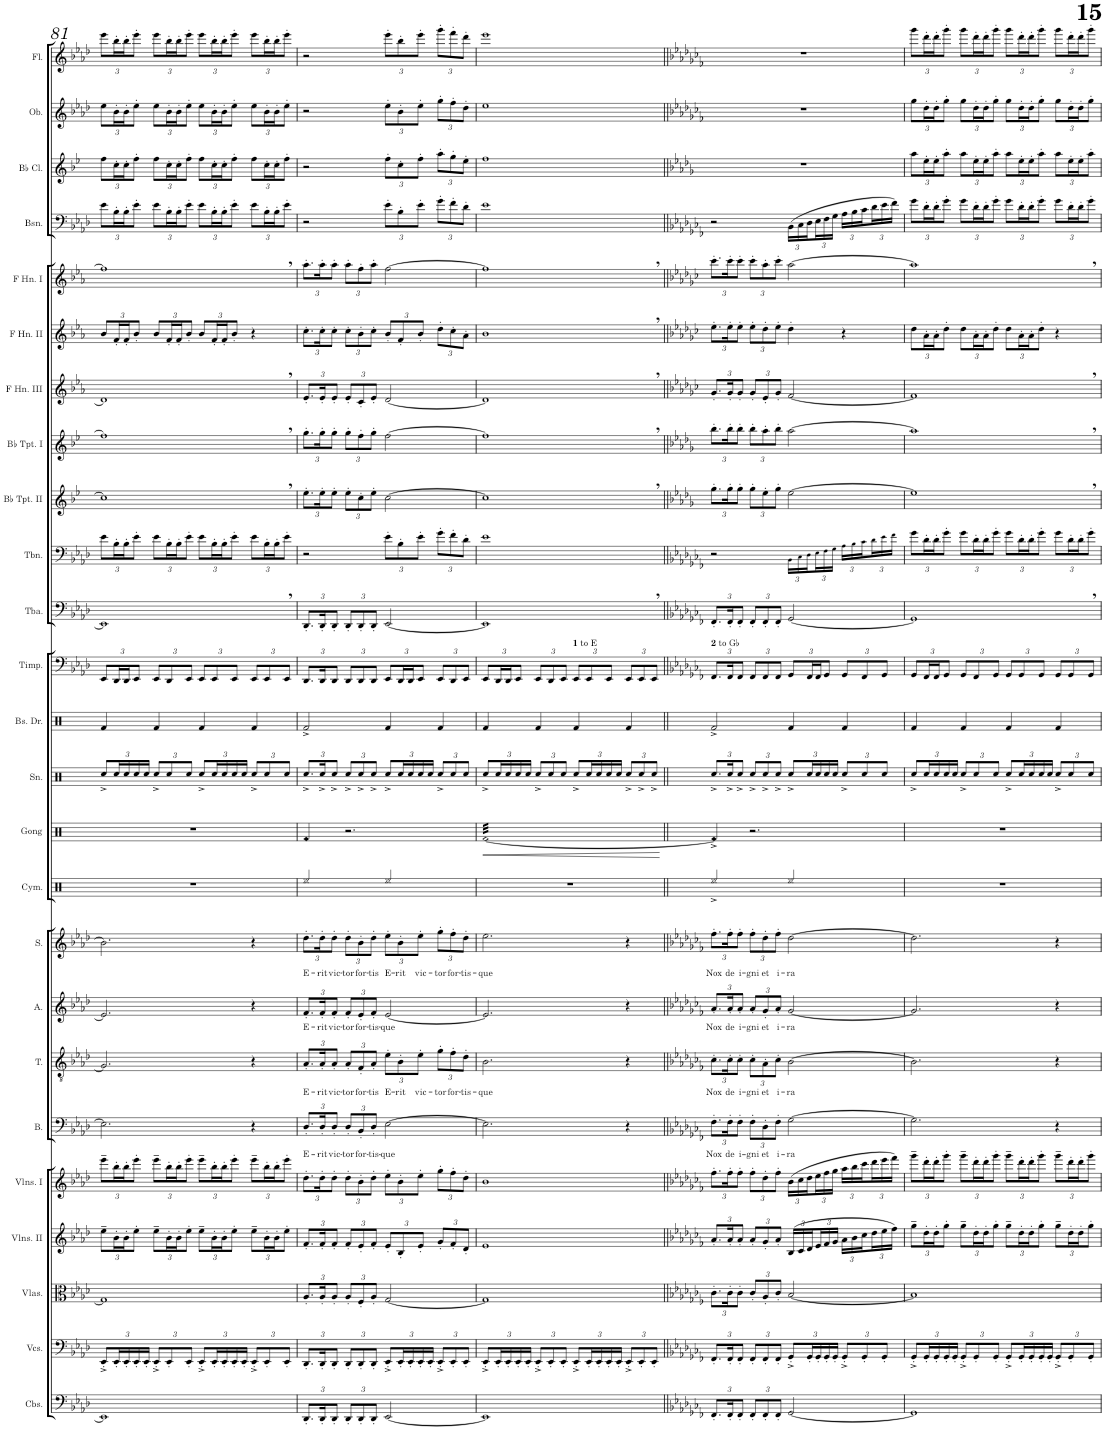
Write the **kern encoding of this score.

**kern	**kern	**kern	**kern	**kern	**kern	**text	**kern	**text	**kern	**text	**kern	**text	**kern	**kern	**dynam	**kern	**kern	**kern	**kern	**kern	**kern	**kern	**kern	**kern	**kern	**kern	**kern	**kern	**kern
*part25	*part24	*part23	*part22	*part21	*part20	*part20	*part19	*part19	*part18	*part18	*part17	*part17	*part16	*part15	*part15	*part14	*part13	*part12	*part11	*part10	*part9	*part8	*part7	*part6	*part5	*part4	*part3	*part2	*part1
*staff25	*staff24	*staff23	*staff22	*staff21	*staff20	*staff20	*staff19	*staff19	*staff18	*staff18	*staff17	*staff17	*staff16	*staff15	*staff15	*staff14	*staff13	*staff12	*staff11	*staff10	*staff9	*staff8	*staff7	*staff6	*staff5	*staff4	*staff3	*staff2	*staff1
*I"Contrabasses	*I"Violoncellos	*I"Violas	*I"Violins II	*I"Violins I	*I"Bass	*	*I"Tenor	*	*I"Alto	*	*I"Soprano	*	*I"Cymbals	*I"Gong	*	*I"Snare Drum	*I"Bass Drum	*I"Timpani	*I"Tuba	*I"Trombone	*I"Bb Trumpet II	*I"Bb Trumpet I	*I"F Horn III	*I"F Horn II	*I"F Horn I	*I"Bassoon	*I"Bb Clarinet	*I"Oboe	*I"Flute
*I'Cbs.	*I'Vcs.	*I'Vlas.	*I'Vlns. II	*I'Vlns. I	*I'B.	*	*I'T.	*	*I'A.	*	*I'S.	*	*I'Cym.	*I'Gong	*	*I'Sn.	*I'Bs. Dr.	*I'Timp.	*I'Tba.	*I'Tbn.	*I'Bb Tpt. II	*I'Bb Tpt. I	*I'F Hn. III	*I'F Hn. II	*I'F Hn. I	*I'Bsn.	*I'Bb Cl.	*I'Ob.	*I'Fl.
!!LO:PB:g=z
*clefF4	*clefF4	*clefC3	*clefG2	*clefG2	*clefF4	*	*clefGv2	*	*clefG2	*	*clefG2	*	*clefX	*clefX	*	*clefX	*clefX	*clefF4	*clefF4	*clefF4	*clefG2	*clefG2	*clefG2	*clefG2	*clefG2	*clefF4	*clefG2	*clefG2	*clefG2
*Trd7c12	*	*	*	*	*	*	*	*	*	*	*	*	*	*	*	*	*	*	*Trd7c12	*	*Trd1c2	*Trd1c2	*Trd4c7	*Trd4c7	*Trd4c7	*	*Trd1c2	*	*
*k[b-e-a-d-]	*k[b-e-a-d-]	*k[b-e-a-d-]	*k[b-e-a-d-]	*k[b-e-a-d-]	*k[b-e-a-d-]	*	*k[b-e-a-d-]	*	*k[b-e-a-d-]	*	*k[b-e-a-d-]	*	*k[]	*k[]	*	*k[]	*k[]	*k[b-e-a-d-]	*k[b-e-a-d-]	*k[b-e-a-d-]	*k[b-e-]	*k[b-e-]	*k[b-e-a-]	*k[b-e-a-]	*k[b-e-a-]	*k[b-e-a-d-]	*k[b-e-]	*k[b-e-a-d-]	*k[b-e-a-d-]
*M4/4	*M4/4	*M4/4	*M4/4	*M4/4	*M4/4	*	*M4/4	*	*M4/4	*	*M4/4	*	*M4/4	*M4/4	*	*M4/4	*M4/4	*M4/4	*M4/4	*M4/4	*M4/4	*M4/4	*M4/4	*M4/4	*M4/4	*M4/4	*M4/4	*M4/4	*M4/4
*	*Xbrackettup	*	*Xbrackettup	*Xbrackettup	*	*	*	*	*	*	*	*	*	*	*	*Xbrackettup	*	*Xbrackettup	*	*Xbrackettup	*	*	*	*Xbrackettup	*	*Xbrackettup	*Xbrackettup	*Xbrackettup	*Xbrackettup
=81	=81	=81	=81	=81	=81	=81	=81	=81	=81	=81	=81	=81	=81	=81	=81	=81	=81	=81	=81	=81	=81	=81	=81	=81	=81	=81	=81	=81	=81
1EE-]	12EE-'^/L	1G]	12ee-~\L	12eee-~\L	2.E-\]	.	2.G/]	.	2.e-/]	.	2.b-\]	.	1r	1r	.	12Rcc^/L	4Rf/	12EE-/L	1EE-,]	12e-\L	1cc,]	1ff,]	1d,]	12b-/L	1ff,]	12e-\L	12ff\L	12ee-\L	12eee-\L
.	24EE-'/L	.	24b-'\L	24bb-'\L	.	.	.	.	.	.	.	.	.	.	.	24Rcc/L	.	24DD-/L	.	24B-'\L	.	.	.	24f'/L	.	24B-'\L	24cc'\L	24b-'\L	24bb-'\L
.	24EE-'/	.	24b-'\J	24bb-'\J	.	.	.	.	.	.	.	.	.	.	.	24Rcc/	.	24DD-/J	.	24B-'\J	.	.	.	24f'/J	.	24B-'\J	24cc'\J	24b-'\J	24bb-'\J
.	24EE-'/	.	12ee-'\J	12eee-'\J	.	.	.	.	.	.	.	.	.	.	.	24Rcc/	.	12EE-/J	.	12e-'\J	.	.	.	12b-'/J	.	12e-'\J	12ff'\J	12ee-'\J	12eee-'\J
.	24EE-'/JJ	.	.	.	.	.	.	.	.	.	.	.	.	.	.	24Rcc/JJ	.	.	.	.	.	.	.	.	.	.	.	.	.
.	12EE-'^/L	.	12ee-~\L	12eee-~\L	.	.	.	.	.	.	.	.	.	.	.	12Rcc^/L	4Rf/	12EE-/L	.	12e-\L	.	.	.	12b-/L	.	12e-\L	12ff\L	12ee-\L	12eee-\L
.	12EE-'/	.	24b-'\L	24bb-'\L	.	.	.	.	.	.	.	.	.	.	.	12Rcc/	.	12DD-/	.	24B-'\L	.	.	.	24f'/L	.	24B-'\L	24cc'\L	24b-'\L	24bb-'\L
.	.	.	24b-'\J	24bb-'\J	.	.	.	.	.	.	.	.	.	.	.	.	.	.	.	24B-'\J	.	.	.	24f'/J	.	24B-'\J	24cc'\J	24b-'\J	24bb-'\J
.	12EE-'/J	.	12ee-'\J	12eee-'\J	.	.	.	.	.	.	.	.	.	.	.	12Rcc/J	.	12EE-/J	.	12e-'\J	.	.	.	12b-'/J	.	12e-'\J	12ff'\J	12ee-'\J	12eee-'\J
.	12EE-'^/L	.	12ee-~\L	12eee-~\L	.	.	.	.	.	.	.	.	.	.	.	12Rcc^/L	4Rf/	12EE-/L	.	12e-\L	.	.	.	12b-/L	.	12e-\L	12ff\L	12ee-\L	12eee-\L
.	24EE-'/L	.	24b-'\L	24bb-'\L	.	.	.	.	.	.	.	.	.	.	.	24Rcc/L	.	12EE-/	.	24B-'\L	.	.	.	24f'/L	.	24B-'\L	24cc'\L	24b-'\L	24bb-'\L
.	24EE-'/	.	24b-'\J	24bb-'\J	.	.	.	.	.	.	.	.	.	.	.	24Rcc/	.	.	.	24B-'\J	.	.	.	24f'/J	.	24B-'\J	24cc'\J	24b-'\J	24bb-'\J
.	24EE-'/	.	12ee-'\J	12eee-'\J	.	.	.	.	.	.	.	.	.	.	.	24Rcc/	.	12EE-/J	.	12e-'\J	.	.	.	12b-'/J	.	12e-'\J	12ff'\J	12ee-'\J	12eee-'\J
.	24EE-'/JJ	.	.	.	.	.	.	.	.	.	.	.	.	.	.	24Rcc/JJ	.	.	.	.	.	.	.	.	.	.	.	.	.
.	12EE-'^/L	.	12ee-~\L	12eee-~\L	4r	.	4r	.	4r	.	4r	.	.	.	.	12Rcc^/L	4Rf/	12EE-/L	.	12e-\L	.	.	.	4r	.	12e-\L	12ff\L	12ee-\L	12eee-\L
.	12EE-'/	.	24b-'\L	24bb-'\L	.	.	.	.	.	.	.	.	.	.	.	12Rcc/	.	12EE-/	.	24B-'\L	.	.	.	.	.	24B-'\L	24cc'\L	24b-'\L	24bb-'\L
.	.	.	24b-'\J	24bb-'\J	.	.	.	.	.	.	.	.	.	.	.	.	.	.	.	24B-'\J	.	.	.	.	.	24B-'\J	24cc'\J	24b-'\J	24bb-'\J
.	12EE-'/J	.	12ee-'\J	12eee-'\J	.	.	.	.	.	.	.	.	.	.	.	12Rcc/J	.	12EE-/J	.	12e-'\J	.	.	.	.	.	12e-'\J	12ff'\J	12ee-'\J	12eee-'\J
=82	=82	=82	=82	=82	=82	=82	=82	=82	=82	=82	=82	=82	=82	=82	=82	=82	=82	=82	=82	=82	=82	=82	=82	=82	=82	=82	=82	=82	=82
*Xbrackettup	*	*Xbrackettup	*	*	*Xbrackettup	*	*	*	*	*	*	*	*	*	*	*	*	*	*	*	*	*	*	*	*	*	*	*	*
!	!	!	!	!	!	!LO:LY:b	!	!	!	!	!	!	!	!	!	!	!	!	!	!	!	!	!	!	!	!	!	!	!
*	*	*	*	*	*	*	*Xbrackettup	*	*	*	*	*	*	*	*	*	*	*	*	*	*	*	*	*	*	*	*	*	*
!	!	!	!	!	!	!	!	!LO:LY:b	!	!	!	!	!	!	!	!	!	!	!	!	!	!	!	!	!	!	!	!	!
*	*	*	*	*	*	*	*	*	*Xbrackettup	*	*	*	*	*	*	*	*	*	*	*	*	*	*	*	*	*	*	*	*
!	!	!	!	!	!	!	!	!	!	!LO:LY:b	!	!	!	!	!	!	!	!	!	!	!	!	!	!	!	!	!	!	!
*	*	*	*	*	*	*	*	*	*	*	*Xbrackettup	*	*	*	*	*	*	*	*	*	*	*	*	*	*	*	*	*	*
!	!	!	!	!	!	!	!	!	!	!	!	!LO:LY:b	!	!LO:N:head=diamond	!	!	!	!	!	!	!	!	!	!	!	!	!	!	!
*	*	*	*	*	*	*	*	*	*	*	*	*	*	*	*	*	*	*	*Xbrackettup	*	*Xbrackettup	*Xbrackettup	*Xbrackettup	*	*Xbrackettup	*	*	*	*
12.DD-'/L	12.DD-'/L	12.A-'/L	12.f'/L	12.dd-'\L	12.D-'/L	E-	12.A-'/L	E-	12.f'/L	E-	12.dd-'\L	E-	2Ree/	4Rf/	.	12.Rcc^/L	2Rf^/	12.DD-/L	12.DD-'/L	2r	12.ee-'\L	12.gg'\L	12.e-'/L	12.cc'\L	12.aa-'\L	2r	2r	2r	2r
!	!	!	!	!	!	!LO:LY:b	!	!LO:LY:b	!	!LO:LY:b	!	!LO:LY:b	!	!	!	!	!	!	!	!	!	!	!	!	!	!	!	!	!
24DD-'/K	24DD-'/K	24A-'/K	24f'/K	24dd-'\K	24D-'/K	-rit	24A-'/K	-rit	24f'/K	-rit	24dd-'\K	-rit	.	.	.	24Rcc^/K	.	24DD-/K	24DD-'/K	.	24ee-'\K	24gg'\K	24e-'/K	24cc'\K	24aa-'\K	.	.	.	.
!	!	!	!	!	!	!LO:LY:b	!	!LO:LY:b	!	!LO:LY:b	!	!LO:LY:b	!	!	!	!	!	!	!	!	!	!	!	!	!	!	!	!	!
12DD-'/J	12DD-'/J	12A-'/J	12f'/J	12dd-'\J	12D-'/J	vic-	12A-'/J	vic-	12f'/J	vic-	12dd-'\J	vic-	.	.	.	12Rcc^/J	.	12DD-/J	12DD-'/J	.	12ee-'\J	12gg'\J	12e-'/J	12cc'\J	12aa-'\J	.	.	.	.
!	!	!	!	!	!	!LO:LY:b	!	!LO:LY:b	!	!LO:LY:b	!	!LO:LY:b	!	!	!	!	!	!	!	!	!	!	!	!	!	!	!	!	!
12DD-'/L	12DD-'/L	12A-'/L	12f'/L	12dd-'\L	12D-'/L	-tor	12A-'/L	-tor	12f'/L	-tor	12dd-'\L	-tor	.	2.r	.	12Rcc^/L	.	12DD-/L	12DD-'/L	.	12ee-'\L	12gg'\L	12e-'/L	12cc'\L	12aa-'\L	.	.	.	.
!	!	!	!	!	!	!LO:LY:b	!	!LO:LY:b	!	!LO:LY:b	!	!LO:LY:b	!	!	!	!	!	!	!	!	!	!	!	!	!	!	!	!	!
12DD-'/	12DD-'/	12F'/	12e-'/	12b-'\	12BB-'/	for-	12F'/	for-	12e-'/	for-	12b-'\	for-	.	.	.	12Rcc^/	.	12DD-/	12DD-'/	.	12cc'\	12ff'\	12c'/	12b-'\	12ff'\	.	.	.	.
!	!	!	!	!	!	!LO:LY:b	!	!LO:LY:b	!	!LO:LY:b	!	!LO:LY:b	!	!	!	!	!	!	!	!	!	!	!	!	!	!	!	!	!
12DD-'/J	12DD-'/J	12A-'/J	12f'/J	12dd-'\J	12D-'/J	-tis-	12A-'/J	-tis	12f'/J	-tis-	12dd-'\J	-tis	.	.	.	12Rcc^/J	.	12DD-/J	12DD-'/J	.	12ee-'\J	12gg'\J	12e-'/J	12cc'\J	12aa-'\J	.	.	.	.
!	!	!	!	!	!	!LO:LY:b	!	!LO:LY:b	!	!LO:LY:b	!	!LO:LY:b	!	!	!	!	!	!	!	!	!	!	!	!	!	!	!	!	!
[2EE-/	12EE-'^/L	[2G/	12e-'/L	12ee-'\L	[2E-\	-que	12e-'\L	E-	[2e-/	-que	12ee-'\L	E-	2Ree/	.	.	12Rcc^/L	4Rf/	12EE-/L	[2EE-/	12e-'\L	[2cc\	[2ff\	[2d/	12b-'/L	[2ff\	12e-'\L	12ff'\L	12ee-'\L	12eee-'\L
!	!	!	!	!	!	!	!	!LO:LY:b	!	!	!	!LO:LY:b	!	!	!	!	!	!	!	!	!	!	!	!	!	!	!	!	!
.	24EE-'/L	.	12B-'/	12b-'\	.	.	12B-'\	-rit	.	.	12b-'\	-rit	.	.	.	24Rcc/L	.	24DD-/L	.	12B-'\	.	.	.	12f'/	.	12B-'\	12cc'\	12b-'\	12bb-'\
.	24EE-'/	.	.	.	.	.	.	.	.	.	.	.	.	.	.	24Rcc/	.	24DD-/J	.	.	.	.	.	.	.	.	.	.	.
!	!	!	!	!	!	!	!	!LO:LY:b	!	!	!	!LO:LY:b	!	!	!	!	!	!	!	!	!	!	!	!	!	!	!	!	!
.	24EE-'/	.	12e-'/J	12ee-'\J	.	.	12e-'\J	vic-	.	.	12ee-'\J	vic-	.	.	.	24Rcc/	.	12EE-/J	.	12e-'\J	.	.	.	12b-'/J	.	12e-'\J	12ff'\J	12ee-'\J	12eee-'\J
.	24EE-'/JJ	.	.	.	.	.	.	.	.	.	.	.	.	.	.	24Rcc/JJ	.	.	.	.	.	.	.	.	.	.	.	.	.
!	!	!	!	!	!	!	!	!LO:LY:b	!	!	!	!LO:LY:b	!	!	!	!	!	!	!	!	!	!	!	!	!	!	!	!	!
.	12EE-'^/L	.	12g'/L	12gg'\L	.	.	12g'\L	-tor	.	.	12gg'\L	-tor	.	.	.	12Rcc^/L	4Rf/	12EE-/L	.	12g'\L	.	.	.	12dd'\L	.	12g'\L	12aa'\L	12gg'\L	12ggg'\L
!	!	!	!	!	!	!	!	!LO:LY:b	!	!	!	!LO:LY:b	!	!	!	!	!	!	!	!	!	!	!	!	!	!	!	!	!
.	12EE-'/	.	12f'/	12ff'\	.	.	12f'\	for-	.	.	12ff'\	for-	.	.	.	12Rcc/	.	12DD-/	.	12f'\	.	.	.	12cc'\	.	12f'\	12gg'\	12ff'\	12fff'\
!	!	!	!	!	!	!	!	!LO:LY:b	!	!	!	!LO:LY:b	!	!	!	!	!	!	!	!	!	!	!	!	!	!	!	!	!
.	12EE-'/J	.	12d-'/J	12dd-'\J	.	.	12d-'\J	-tis-	.	.	12dd-'\J	-tis-	.	.	.	12Rcc/J	.	12EE-/J	.	12d-'\J	.	.	.	12a-'\J	.	12d-'\J	12ee-'\J	12dd-'\J	12ddd-'\J
=83	=83	=83	=83	=83	=83	=83	=83	=83	=83	=83	=83	=83	=83	=83	=83	=83	=83	=83	=83	=83	=83	=83	=83	=83	=83	=83	=83	=83	=83
!	!	!	!	!	!	!	!	!LO:LY:b	!	!	!	!LO:LY:b	!	!LO:N:head=diamond	!LO:HP:b	!	!	!	!	!	!	!	!	!	!	!	!	!	!
*	*	*	*	*	*	*	*	*	*	*	*	*	*	*tremolo	*	*	*	*	*	*	*	*	*	*	*	*	*	*	*
1EE-]	12EE-'^/L	1G]	1e-	1b-	2.E-\]	.	2.B-\	-que	2.e-/]	.	2.ee-\	-que	1r	[32RfLLL	<	12Rcc^/L	4Rf/	12EE-/L	1EE-,]	1e-	1cc,]	1ff,]	1d,]	1b-,	1ff,]	1e-	1ff	1ee-	1eee-
.	.	.	.	.	.	.	.	.	.	.	.	.	.	32Rf	.	.	.	.	.	.	.	.	.	.	.	.	.	.	.
.	.	.	.	.	.	.	.	.	.	.	.	.	.	32Rf	.	.	.	.	.	.	.	.	.	.	.	.	.	.	.
.	24EE-'/L	.	.	.	.	.	.	.	.	.	.	.	.	.	.	24Rcc/L	.	24DD-/L	.	.	.	.	.	.	.	.	.	.	.
.	.	.	.	.	.	.	.	.	.	.	.	.	.	32Rf	.	.	.	.	.	.	.	.	.	.	.	.	.	.	.
.	24EE-'/	.	.	.	.	.	.	.	.	.	.	.	.	32Rf	.	24Rcc/	.	24DD-/J	.	.	.	.	.	.	.	.	.	.	.
.	.	.	.	.	.	.	.	.	.	.	.	.	.	32Rf	.	.	.	.	.	.	.	.	.	.	.	.	.	.	.
.	24EE-'/	.	.	.	.	.	.	.	.	.	.	.	.	.	.	24Rcc/	.	12EE-/J	.	.	.	.	.	.	.	.	.	.	.
.	.	.	.	.	.	.	.	.	.	.	.	.	.	32Rf	.	.	.	.	.	.	.	.	.	.	.	.	.	.	.
.	24EE-'/JJ	.	.	.	.	.	.	.	.	.	.	.	.	.	.	24Rcc/JJ	.	.	.	.	.	.	.	.	.	.	.	.	.
.	.	.	.	.	.	.	.	.	.	.	.	.	.	32Rf	.	.	.	.	.	.	.	.	.	.	.	.	.	.	.
.	12EE-'^/L	.	.	.	.	.	.	.	.	.	.	.	.	32Rf	.	12Rcc^/L	4Rf/	12EE-/L	.	.	.	.	.	.	.	.	.	.	.
.	.	.	.	.	.	.	.	.	.	.	.	.	.	32Rf	.	.	.	.	.	.	.	.	.	.	.	.	.	.	.
.	.	.	.	.	.	.	.	.	.	.	.	.	.	32Rf	.	.	.	.	.	.	.	.	.	.	.	.	.	.	.
.	12EE-'/	.	.	.	.	.	.	.	.	.	.	.	.	.	.	12Rcc/	.	12DD-/	.	.	.	.	.	.	.	.	.	.	.
.	.	.	.	.	.	.	.	.	.	.	.	.	.	32Rf	.	.	.	.	.	.	.	.	.	.	.	.	.	.	.
.	.	.	.	.	.	.	.	.	.	.	.	.	.	32Rf	.	.	.	.	.	.	.	.	.	.	.	.	.	.	.
.	.	.	.	.	.	.	.	.	.	.	.	.	.	32Rf	.	.	.	.	.	.	.	.	.	.	.	.	.	.	.
.	12EE-'/J	.	.	.	.	.	.	.	.	.	.	.	.	.	.	12Rcc/J	.	12EE-/J	.	.	.	.	.	.	.	.	.	.	.
.	.	.	.	.	.	.	.	.	.	.	.	.	.	32Rf	.	.	.	.	.	.	.	.	.	.	.	.	.	.	.
.	.	.	.	.	.	.	.	.	.	.	.	.	.	32Rf	.	.	.	.	.	.	.	.	.	.	.	.	.	.	.
!	!	!	!	!	!	!	!	!	!	!	!	!	!	!	!	!	!	!LO:TX:a:B:t=1	!	!	!	!	!	!	!	!	!	!	!
!	!	!	!	!	!	!	!	!	!	!	!	!	!	!	!	!	!	!LO:TX:a:t=to E	!	!	!	!	!	!	!	!	!	!	!
.	12EE-'^/L	.	.	.	.	.	.	.	.	.	.	.	.	32Rf	.	12Rcc^/L	4Rf/	12EE-/L	.	.	.	.	.	.	.	.	.	.	.
.	.	.	.	.	.	.	.	.	.	.	.	.	.	32Rf	.	.	.	.	.	.	.	.	.	.	.	.	.	.	.
.	.	.	.	.	.	.	.	.	.	.	.	.	.	32Rf	.	.	.	.	.	.	.	.	.	.	.	.	.	.	.
.	24EE-'/L	.	.	.	.	.	.	.	.	.	.	.	.	.	.	24Rcc/L	.	12EE-/	.	.	.	.	.	.	.	.	.	.	.
.	.	.	.	.	.	.	.	.	.	.	.	.	.	32Rf	.	.	.	.	.	.	.	.	.	.	.	.	.	.	.
.	24EE-'/	.	.	.	.	.	.	.	.	.	.	.	.	32Rf	.	24Rcc/	.	.	.	.	.	.	.	.	.	.	.	.	.
.	.	.	.	.	.	.	.	.	.	.	.	.	.	32Rf	.	.	.	.	.	.	.	.	.	.	.	.	.	.	.
.	24EE-'/	.	.	.	.	.	.	.	.	.	.	.	.	.	.	24Rcc/	.	12EE-/J	.	.	.	.	.	.	.	.	.	.	.
.	.	.	.	.	.	.	.	.	.	.	.	.	.	32Rf	.	.	.	.	.	.	.	.	.	.	.	.	.	.	.
.	24EE-'/JJ	.	.	.	.	.	.	.	.	.	.	.	.	.	.	24Rcc/JJ	.	.	.	.	.	.	.	.	.	.	.	.	.
.	.	.	.	.	.	.	.	.	.	.	.	.	.	32Rf	.	.	.	.	.	.	.	.	.	.	.	.	.	.	.
.	12EE-'^/L	.	.	.	4r	.	4r	.	4r	.	4r	.	.	32Rf	.	12Rcc^/L	4Rf/	12EE-/L	.	.	.	.	.	.	.	.	.	.	.
.	.	.	.	.	.	.	.	.	.	.	.	.	.	32Rf	.	.	.	.	.	.	.	.	.	.	.	.	.	.	.
.	.	.	.	.	.	.	.	.	.	.	.	.	.	32Rf	.	.	.	.	.	.	.	.	.	.	.	.	.	.	.
.	12EE-'/	.	.	.	.	.	.	.	.	.	.	.	.	.	.	12Rcc^/	.	12EE-/	.	.	.	.	.	.	.	.	.	.	.
.	.	.	.	.	.	.	.	.	.	.	.	.	.	32Rf	.	.	.	.	.	.	.	.	.	.	.	.	.	.	.
.	.	.	.	.	.	.	.	.	.	.	.	.	.	32Rf	.	.	.	.	.	.	.	.	.	.	.	.	.	.	.
.	.	.	.	.	.	.	.	.	.	.	.	.	.	32Rf	.	.	.	.	.	.	.	.	.	.	.	.	.	.	.
.	12EE-'/J	.	.	.	.	.	.	.	.	.	.	.	.	.	.	12Rcc^/J	.	12EE-/J	.	.	.	.	.	.	.	.	.	.	.
.	.	.	.	.	.	.	.	.	.	.	.	.	.	32Rf	.	.	.	.	.	.	.	.	.	.	.	.	.	.	.
.	.	.	.	.	.	.	.	.	.	.	.	.	.	32RfJJJ	.	.	.	.	.	.	.	.	.	.	.	.	.	.	.
*	*	*	*	*	*	*	*	*	*	*	*	*	*	*Xtremolo	*	*	*	*	*	*	*	*	*	*	*	*	*	*	*
.	.	.	.	.	.	.	.	.	.	.	.	.	.	.	[	.	.	.	.	.	.	.	.	.	.	.	.	.	.
=84||	=84||	=84||	=84||	=84||	=84||	=84||	=84||	=84||	=84||	=84||	=84||	=84||	=84||	=84||	=84||	=84||	=84||	=84||	=84||	=84||	=84||	=84||	=84||	=84||	=84||	=84||	=84||	=84||	=84||
*k[b-e-a-d-g-c-f-]	*k[b-e-a-d-g-c-f-]	*k[b-e-a-d-g-c-f-]	*k[b-e-a-d-g-c-f-]	*k[b-e-a-d-g-c-f-]	*k[b-e-a-d-g-c-f-]	*	*k[b-e-a-d-g-c-f-]	*	*k[b-e-a-d-g-c-f-]	*	*k[b-e-a-d-g-c-f-]	*	*	*	*	*	*	*k[b-e-a-d-g-c-f-]	*k[b-e-a-d-g-c-f-]	*k[b-e-a-d-g-c-f-]	*k[b-e-a-d-g-]	*k[b-e-a-d-g-]	*k[b-e-a-d-g-c-]	*k[b-e-a-d-g-c-]	*k[b-e-a-d-g-c-]	*k[b-e-a-d-g-c-f-]	*k[b-e-a-d-g-]	*k[b-e-a-d-g-c-f-]	*k[b-e-a-d-g-c-f-]
!	!	!	!	!	!	!	!	!	!	!	!	!	!	!	!	!	!	!LO:TX:a:B:t=2	!	!	!	!	!	!	!	!	!	!	!
!	!	!	!	!	!	!	!	!	!	!	!	!	!	!	!	!	!	!LO:TX:a:t=to G♭	!	!	!	!	!	!	!	!	!	!	!
!	!	!	!	!	!	!LO:LY:b	!	!LO:LY:b	!	!LO:LY:b	!	!LO:LY:b	!	!LO:N:head=diamond	!	!	!	!	!	!	!	!	!	!	!	!	!	!	!
12.FF-'/L	12.FF-'/L	12.c-'\L	12.a-'/L	12.ff-'\L	12.F-'\L	Nox	12.c-'\L	Nox	12.a-'/L	Nox	12.ff-'\L	Nox	2Ree^/	4Rf^/]	.	12.Rcc^/L	2Rf^/	12.FF-/L	12.FF-'/L	2r	12.gg-'\L	12.bb-'\L	12.g-'/L	12.ee-'\L	12.ccc-'\L	2r	1r	1r	1r
!	!	!	!	!	!	!LO:LY:b	!	!LO:LY:b	!	!LO:LY:b	!	!LO:LY:b	!	!	!	!	!	!	!	!	!	!	!	!	!	!	!	!	!
24FF-'/K	24FF-'/K	24c-'\K	24a-'/K	24ff-'\K	24F-'\K	de	24c-'\K	de	24a-'/K	de	24ff-'\K	de	.	.	.	24Rcc^/K	.	24FF-/K	24FF-'/K	.	24gg-'\K	24bb-'\K	24g-'/K	24ee-'\K	24ccc-'\K	.	.	.	.
!	!	!	!	!	!	!LO:LY:b	!	!LO:LY:b	!	!LO:LY:b	!	!LO:LY:b	!	!	!	!	!	!	!	!	!	!	!	!	!	!	!	!	!
12FF-'/J	12FF-'/J	12c-'\J	12a-'/J	12ff-'\J	12F-'\J	i-	12c-'\J	i-	12a-'/J	i-	12ff-'\J	i-	.	.	.	12Rcc^/J	.	12FF-/J	12FF-'/J	.	12gg-'\J	12bb-'\J	12g-'/J	12ee-'\J	12ccc-'\J	.	.	.	.
!	!	!	!	!	!	!LO:LY:b	!	!LO:LY:b	!	!LO:LY:b	!	!LO:LY:b	!	!	!	!	!	!	!	!	!	!	!	!	!	!	!	!	!
12FF-'/L	12FF-'/L	12c-'/L	12a-'/L	12ff-'\L	12F-'\L	-gni	12c-'\L	-gni	12a-'/L	-gni	12ff-'\L	-gni	.	2.r	.	12Rcc^/L	.	12FF-/L	12FF-'/L	.	12gg-'\L	12bb-'\L	12g-'/L	12ee-'\L	12ccc-'\L	.	.	.	.
!	!	!	!	!	!	!LO:LY:b	!	!LO:LY:b	!	!LO:LY:b	!	!LO:LY:b	!	!	!	!	!	!	!	!	!	!	!	!	!	!	!	!	!
12FF-'/	12FF-'/	12A-'/	12g-'/	12dd-'\	12D-'\	et	12A-'\	et	12g-'/	et	12dd-'\	et	.	.	.	12Rcc^/	.	12FF-/	12FF-'/	.	12ee-'\	12aa-'\	12e-'/	12dd-'\	12aa-'\	.	.	.	.
!	!	!	!	!	!	!LO:LY:b	!	!LO:LY:b	!	!LO:LY:b	!	!LO:LY:b	!	!	!	!	!	!	!	!	!	!	!	!	!	!	!	!	!
12FF-'/J	12FF-'/J	12c-'/J	12a-'/J	12ff-'\J	12F-'\J	i-	12c-'\J	i-	12a-'/J	i-	12ff-'\J	i-	.	.	.	12Rcc^/J	.	12FF-/J	12FF-'/J	.	12gg-'\J	12bb-'\J	12g-'/J	12ee-'\J	12ccc-'\J	.	.	.	.
!	!	!	!	!	!	!LO:LY:b	!	!LO:LY:b	!	!LO:LY:b	!	!LO:LY:b	!	!	!	!	!	!	!	!	!	!	!	!	!	!	!	!	!
[2GG-/	12GG-'^/L	[2B-/	(24B-/LL	(24b-\LL	[2G-\	-ra	[2B-\	-ra	[2g-/	-ra	[2dd-\	-ra	2Ree/	.	.	12Rcc^/L	4Rf/	12GG-/L	[2GG-/	24BB-!\LL	[2ee-\	[2aa-\	[2f/	4dd-'\	[2aa-\	(24BB-\LL	.	.	.
.	.	.	24c-/	24cc-\	.	.	.	.	.	.	.	.	.	.	.	.	.	.	.	24C-!\	.	.	.	.	.	24C-\	.	.	.
.	24GG-'/L	.	24d-/	24dd-\	.	.	.	.	.	.	.	.	.	.	.	24Rcc/L	.	24FF-/L	.	24D-!\	.	.	.	.	.	24D-\	.	.	.
.	24GG-'/	.	24e-/	24ee-\	.	.	.	.	.	.	.	.	.	.	.	24Rcc/	.	24FF-/J	.	24E-!\	.	.	.	.	.	24E-\	.	.	.
.	24GG-'/	.	24f-/	24ff-\	.	.	.	.	.	.	.	.	.	.	.	24Rcc/	.	12GG-/J	.	24F-!\	.	.	.	.	.	24F-\	.	.	.
.	24GG-'/JJ	.	24g-/JJ	24gg-\JJ	.	.	.	.	.	.	.	.	.	.	.	24Rcc/JJ	.	.	.	24G-!\JJ	.	.	.	.	.	24G-\JJ	.	.	.
.	12GG-'^/L	.	24a-\LL	24aa-\LL	.	.	.	.	.	.	.	.	.	.	.	12Rcc^/L	4Rf/	12GG-/L	.	24A-!\LL	.	.	.	4r	.	24A-\LL	.	.	.
.	.	.	24b-\	24bb-\	.	.	.	.	.	.	.	.	.	.	.	.	.	.	.	24B-!\	.	.	.	.	.	24B-\	.	.	.
.	12GG-'/	.	24cc-\	24ccc-\	.	.	.	.	.	.	.	.	.	.	.	12Rcc/	.	12FF-/	.	24c-!\	.	.	.	.	.	24c-\	.	.	.
.	.	.	24dd-\	24ddd-\	.	.	.	.	.	.	.	.	.	.	.	.	.	.	.	24d-!\	.	.	.	.	.	24d-\	.	.	.
.	12GG-'/J	.	24ee-\	24eee-\	.	.	.	.	.	.	.	.	.	.	.	12Rcc/J	.	12GG-/J	.	24e-!\	.	.	.	.	.	24e-\	.	.	.
.	.	.	24ff-\JJ)	24fff-\JJ)	.	.	.	.	.	.	.	.	.	.	.	.	.	.	.	24f-!\JJ	.	.	.	.	.	24f-\JJ)	.	.	.
=85	=85	=85	=85	=85	=85	=85	=85	=85	=85	=85	=85	=85	=85	=85	=85	=85	=85	=85	=85	=85	=85	=85	=85	=85	=85	=85	=85	=85	=85
1GG-]	12GG-'^/L	1B-]	12gg-~\L	12ggg-~\L	2.G-\]	.	2.B-\]	.	2.g-/]	.	2.dd-\]	.	1r	1r	.	12Rcc^/L	4Rf/	12GG-/L	1GG-,]	12g-\L	1ee-,]	1aa-,]	1f,]	12dd-\L	1aa-,]	12g-\L	12aa-\L	12gg-\L	12ggg-\L
.	24GG-'/L	.	24dd-'\L	24ddd-'\L	.	.	.	.	.	.	.	.	.	.	.	24Rcc/L	.	24FF-/L	.	24d-'\L	.	.	.	24a-'\L	.	24d-'\L	24ee-'\L	24dd-'\L	24ddd-'\L
.	24GG-'/	.	24dd-'\J	24ddd-'\J	.	.	.	.	.	.	.	.	.	.	.	24Rcc/	.	24FF-/J	.	24d-'\J	.	.	.	24a-'\J	.	24d-'\J	24ee-'\J	24dd-'\J	24ddd-'\J
.	24GG-'/	.	12gg-'\J	12ggg-'\J	.	.	.	.	.	.	.	.	.	.	.	24Rcc/	.	12GG-/J	.	12g-'\J	.	.	.	12dd-'\J	.	12g-'\J	12aa-'\J	12gg-'\J	12ggg-'\J
.	24GG-'/JJ	.	.	.	.	.	.	.	.	.	.	.	.	.	.	24Rcc/JJ	.	.	.	.	.	.	.	.	.	.	.	.	.
.	12GG-'^/L	.	12gg-~\L	12ggg-~\L	.	.	.	.	.	.	.	.	.	.	.	12Rcc^/L	4Rf/	12GG-/L	.	12g-\L	.	.	.	12dd-\L	.	12g-\L	12aa-\L	12gg-\L	12ggg-\L
.	12GG-'/	.	24dd-'\L	24ddd-'\L	.	.	.	.	.	.	.	.	.	.	.	12Rcc/	.	12FF-/	.	24d-'\L	.	.	.	24a-'\L	.	24d-'\L	24ee-'\L	24dd-'\L	24ddd-'\L
.	.	.	24dd-'\J	24ddd-'\J	.	.	.	.	.	.	.	.	.	.	.	.	.	.	.	24d-'\J	.	.	.	24a-'\J	.	24d-'\J	24ee-'\J	24dd-'\J	24ddd-'\J
.	12GG-'/J	.	12gg-'\J	12ggg-'\J	.	.	.	.	.	.	.	.	.	.	.	12Rcc/J	.	12GG-/J	.	12g-'\J	.	.	.	12dd-'\J	.	12g-'\J	12aa-'\J	12gg-'\J	12ggg-'\J
.	12GG-'^/L	.	12gg-~\L	12ggg-~\L	.	.	.	.	.	.	.	.	.	.	.	12Rcc^/L	4Rf/	12GG-/L	.	12g-\L	.	.	.	12dd-\L	.	12g-\L	12aa-\L	12gg-\L	12ggg-\L
.	24GG-'/L	.	24dd-'\L	24ddd-'\L	.	.	.	.	.	.	.	.	.	.	.	24Rcc/L	.	12GG-/	.	24d-'\L	.	.	.	24a-'\L	.	24d-'\L	24ee-'\L	24dd-'\L	24ddd-'\L
.	24GG-'/	.	24dd-'\J	24ddd-'\J	.	.	.	.	.	.	.	.	.	.	.	24Rcc/	.	.	.	24d-'\J	.	.	.	24a-'\J	.	24d-'\J	24ee-'\J	24dd-'\J	24ddd-'\J
.	24GG-'/	.	12gg-'\J	12ggg-'\J	.	.	.	.	.	.	.	.	.	.	.	24Rcc/	.	12GG-/J	.	12g-'\J	.	.	.	12dd-'\J	.	12g-'\J	12aa-'\J	12gg-'\J	12ggg-'\J
.	24GG-'/JJ	.	.	.	.	.	.	.	.	.	.	.	.	.	.	24Rcc/JJ	.	.	.	.	.	.	.	.	.	.	.	.	.
.	12GG-'^/L	.	12gg-~\L	12ggg-~\L	4r	.	4r	.	4r	.	4r	.	.	.	.	12Rcc^/L	4Rf/	12GG-/L	.	12g-\L	.	.	.	4r	.	12g-\L	12aa-\L	12gg-\L	12ggg-\L
.	12GG-'/	.	24dd-'\L	24ddd-'\L	.	.	.	.	.	.	.	.	.	.	.	12Rcc/	.	12GG-/	.	24d-'\L	.	.	.	.	.	24d-'\L	24ee-'\L	24dd-'\L	24ddd-'\L
.	.	.	24dd-'\J	24ddd-'\J	.	.	.	.	.	.	.	.	.	.	.	.	.	.	.	24d-'\J	.	.	.	.	.	24d-'\J	24ee-'\J	24dd-'\J	24ddd-'\J
.	12GG-'/J	.	12gg-'\J	12ggg-'\J	.	.	.	.	.	.	.	.	.	.	.	12Rcc/J	.	12GG-/J	.	12g-'\J	.	.	.	.	.	12g-'\J	12aa-'\J	12gg-'\J	12ggg-'\J
=	=	=	=	=	=	=	=	=	=	=	=	=	=	=	=	=	=	=	=	=	=	=	=	=	=	=	=	=	=
*-	*-	*-	*-	*-	*-	*-	*-	*-	*-	*-	*-	*-	*-	*-	*-	*-	*-	*-	*-	*-	*-	*-	*-	*-	*-	*-	*-	*-	*-
